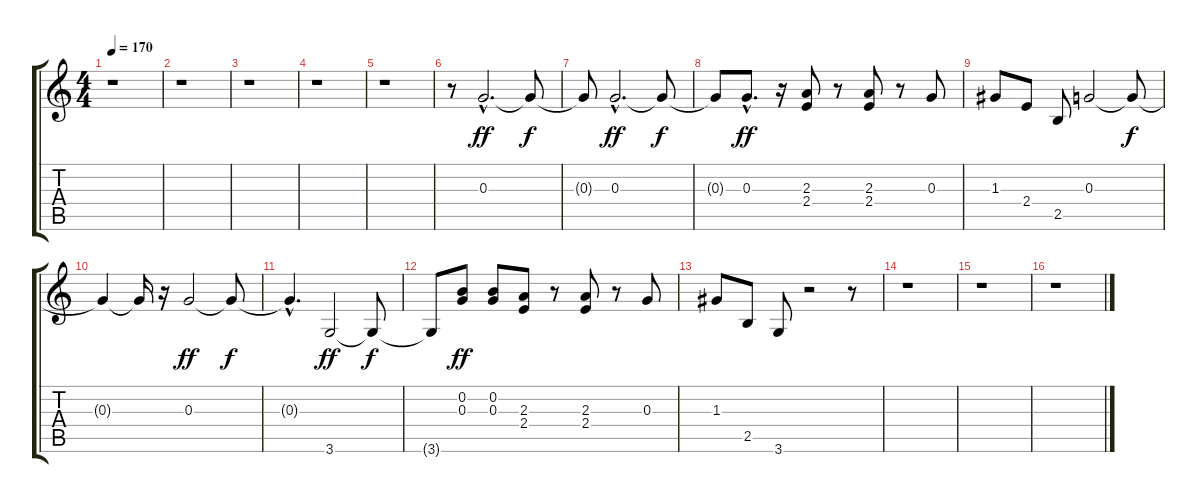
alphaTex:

\track "" {instrument overdrivenguitar}
\staff {score tabs}
\tuning (E4 B3 G3 D3 A2 E2) {hide}
\ts (4 4)
\tempo 170
\clef g2
\ks c
r.1{dy ff} |
r.1 |
r.1 |
r.1 |
r.1 |
r.8 0.3{hac}.2{d} 0.3{t}.8{dy f} |
0.3{t}.8 0.3{hac}.2{d dy ff} 0.3{t}.8{dy f} |
0.3{t}.8 0.3{hac}.8{d dy ff} r.16 (2.3 2.4).8 r.8 (2.3 2.4).8 r.8 0.3.8 |
1.3.8 2.4.8 2.5.8 0.3.2 0.3{t}.8{dy f} |
0.3{t}.4 0.3{t}.16 r.16 0.3.2{dy ff} 0.3{t}.8{dy f} |
0.3{hac t}.4{d} 3.6.2{dy ff} 3.6{t}.8{dy f} |
3.6{t}.8 (0.2 0.3).8{dy ff} (0.2 0.3).8 (2.3 2.4).8 r.8 (2.3 2.4).8 r.8 0.3.8 |
1.3.8 2.5.8 3.6.8 r.2 r.8 |
r.1 |
r.1 |
r.1
